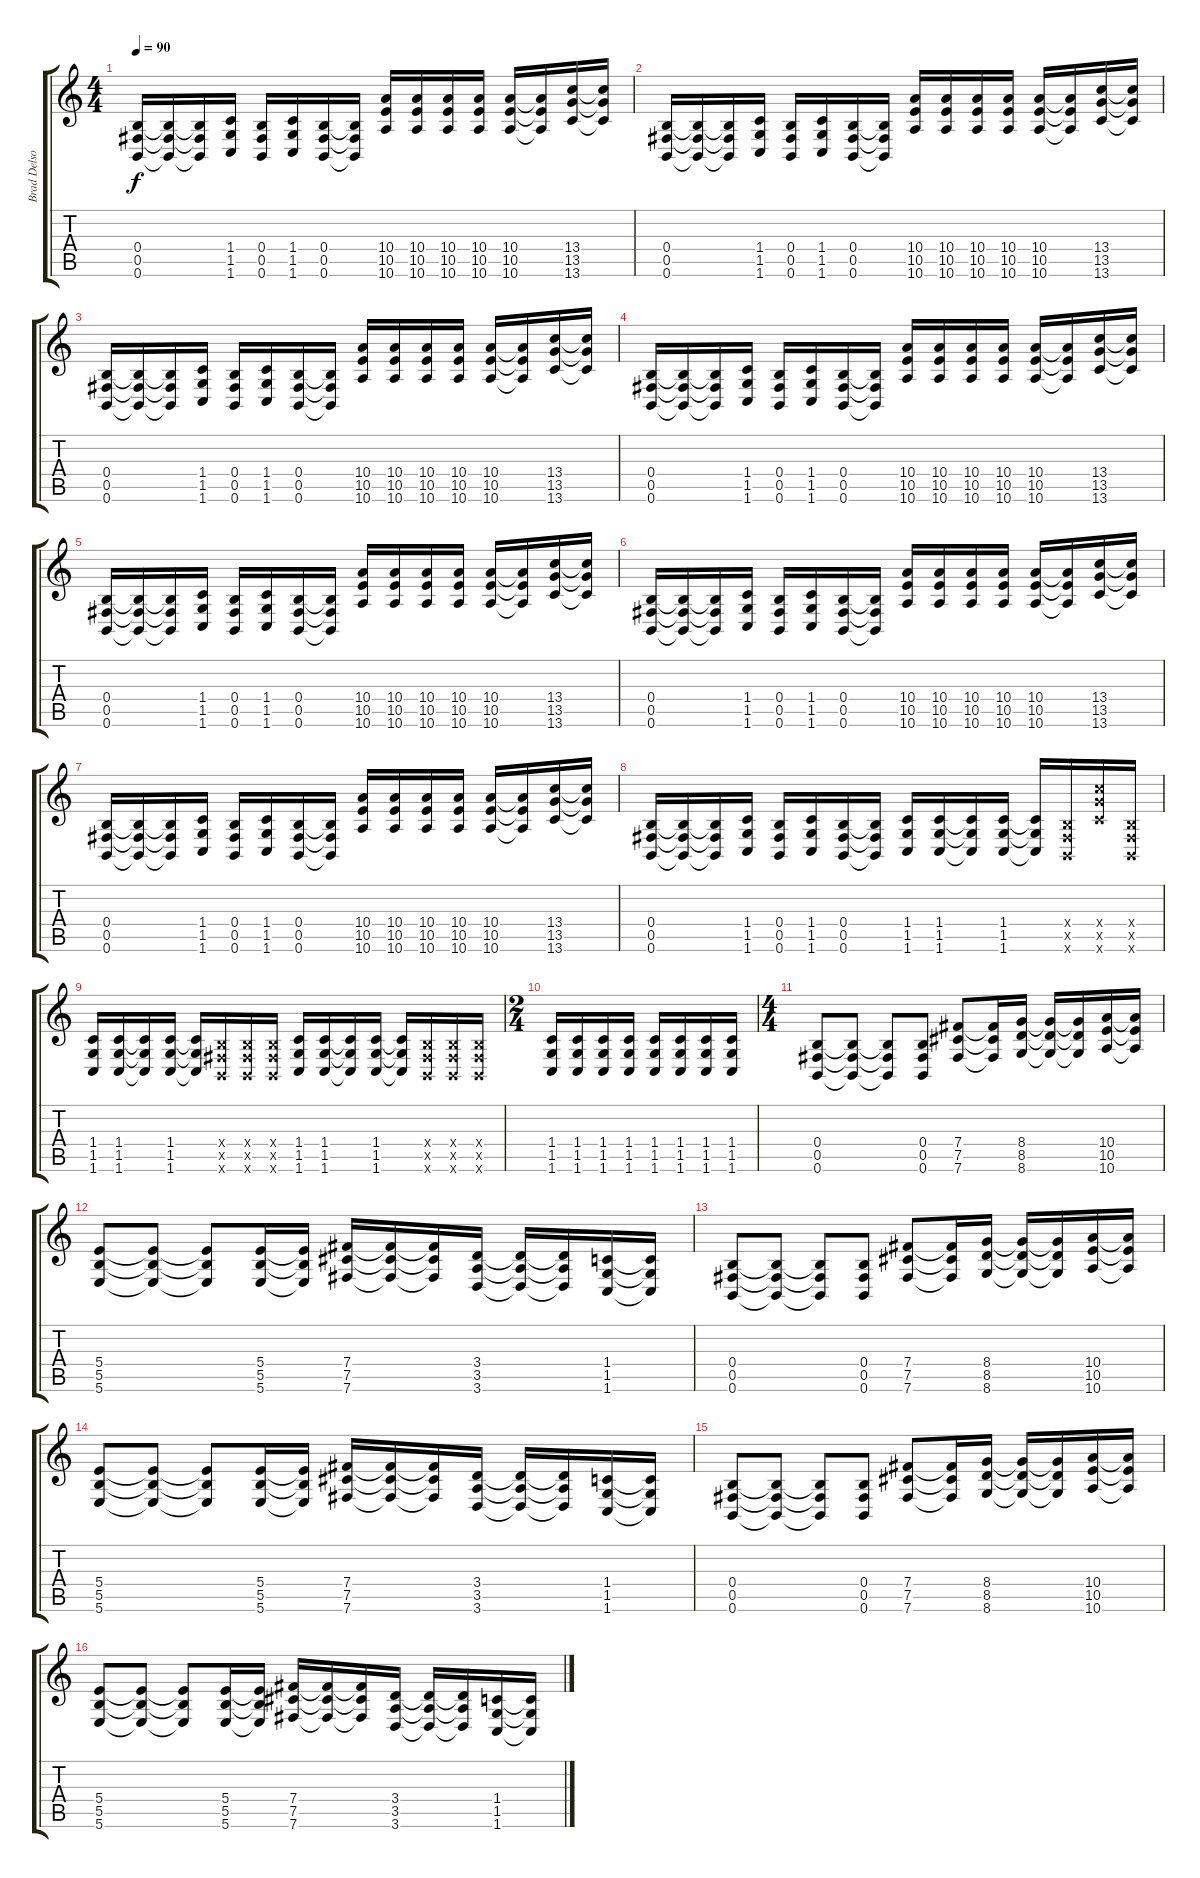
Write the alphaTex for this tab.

\track ("Brad Delson - Guitar" "Brad Delso") {instrument distortionguitar}
\staff {score tabs}
\tuning (Db4 Ab3 E3 B2 Gb2 B1) {hide}
\ts (4 4)
\tempo 90
\clef g2
\ks c
(0.4 0.5 0.6).16{dy f volume 16} (0.4{t} 0.5{t} 0.6{t}).16 (0.4{t} 0.5{t} 0.6{t}).16 (1.4 1.5 1.6).16 (0.4 0.5 0.6).16 (1.4 1.5 1.6).16 (0.4 0.5 0.6).16 (0.4{t} 0.5{t} 0.6{t}).16 (10.4 10.5 10.6).16 (10.4 10.5 10.6).16 (10.4 10.5 10.6).16 (10.4 10.5 10.6).16 (10.4 10.5 10.6).16 (10.4{t} 10.5{t} 10.6{t}).16 (13.4 13.5 13.6).16 (13.4{t} 13.5{t} 13.6{t}).16 |
(0.4 0.5 0.6).16 (0.4{t} 0.5{t} 0.6{t}).16 (0.4{t} 0.5{t} 0.6{t}).16 (1.4 1.5 1.6).16 (0.4 0.5 0.6).16 (1.4 1.5 1.6).16 (0.4 0.5 0.6).16 (0.4{t} 0.5{t} 0.6{t}).16 (10.4 10.5 10.6).16 (10.4 10.5 10.6).16 (10.4 10.5 10.6).16 (10.4 10.5 10.6).16 (10.4 10.5 10.6).16 (10.4{t} 10.5{t} 10.6{t}).16 (13.4 13.5 13.6).16 (13.4{t} 13.5{t} 13.6{t}).16 |
(0.4 0.5 0.6).16 (0.4{t} 0.5{t} 0.6{t}).16 (0.4{t} 0.5{t} 0.6{t}).16 (1.4 1.5 1.6).16 (0.4 0.5 0.6).16 (1.4 1.5 1.6).16 (0.4 0.5 0.6).16 (0.4{t} 0.5{t} 0.6{t}).16 (10.4 10.5 10.6).16 (10.4 10.5 10.6).16 (10.4 10.5 10.6).16 (10.4 10.5 10.6).16 (10.4 10.5 10.6).16 (10.4{t} 10.5{t} 10.6{t}).16 (13.4 13.5 13.6).16 (13.4{t} 13.5{t} 13.6{t}).16 |
(0.4 0.5 0.6).16 (0.4{t} 0.5{t} 0.6{t}).16 (0.4{t} 0.5{t} 0.6{t}).16 (1.4 1.5 1.6).16 (0.4 0.5 0.6).16 (1.4 1.5 1.6).16 (0.4 0.5 0.6).16 (0.4{t} 0.5{t} 0.6{t}).16 (10.4 10.5 10.6).16 (10.4 10.5 10.6).16 (10.4 10.5 10.6).16 (10.4 10.5 10.6).16 (10.4 10.5 10.6).16 (10.4{t} 10.5{t} 10.6{t}).16 (13.4 13.5 13.6).16 (13.4{t} 13.5{t} 13.6{t}).16 |
(0.4 0.5 0.6).16 (0.4{t} 0.5{t} 0.6{t}).16 (0.4{t} 0.5{t} 0.6{t}).16 (1.4 1.5 1.6).16 (0.4 0.5 0.6).16 (1.4 1.5 1.6).16 (0.4 0.5 0.6).16 (0.4{t} 0.5{t} 0.6{t}).16 (10.4 10.5 10.6).16 (10.4 10.5 10.6).16 (10.4 10.5 10.6).16 (10.4 10.5 10.6).16 (10.4 10.5 10.6).16 (10.4{t} 10.5{t} 10.6{t}).16 (13.4 13.5 13.6).16 (13.4{t} 13.5{t} 13.6{t}).16 |
(0.4 0.5 0.6).16 (0.4{t} 0.5{t} 0.6{t}).16 (0.4{t} 0.5{t} 0.6{t}).16 (1.4 1.5 1.6).16 (0.4 0.5 0.6).16 (1.4 1.5 1.6).16 (0.4 0.5 0.6).16 (0.4{t} 0.5{t} 0.6{t}).16 (10.4 10.5 10.6).16 (10.4 10.5 10.6).16 (10.4 10.5 10.6).16 (10.4 10.5 10.6).16 (10.4 10.5 10.6).16 (10.4{t} 10.5{t} 10.6{t}).16 (13.4 13.5 13.6).16 (13.4{t} 13.5{t} 13.6{t}).16 |
(0.4 0.5 0.6).16 (0.4{t} 0.5{t} 0.6{t}).16 (0.4{t} 0.5{t} 0.6{t}).16 (1.4 1.5 1.6).16 (0.4 0.5 0.6).16 (1.4 1.5 1.6).16 (0.4 0.5 0.6).16 (0.4{t} 0.5{t} 0.6{t}).16 (10.4 10.5 10.6).16 (10.4 10.5 10.6).16 (10.4 10.5 10.6).16 (10.4 10.5 10.6).16 (10.4 10.5 10.6).16 (10.4{t} 10.5{t} 10.6{t}).16 (13.4 13.5 13.6).16 (13.4{t} 13.5{t} 13.6{t}).16 |
(0.4 0.5 0.6).16 (0.4{t} 0.5{t} 0.6{t}).16 (0.4{t} 0.5{t} 0.6{t}).16 (1.4 1.5 1.6).16 (0.4 0.5 0.6).16 (1.4 1.5 1.6).16 (0.4 0.5 0.6).16 (0.4{t} 0.5{t} 0.6{t}).16 (1.4 1.5 1.6).16 (1.4 1.5 1.6).16 (1.4{t} 1.5{t} 1.6{t}).16 (1.4 1.5 1.6).16 (1.4{t} 1.5{t} 1.6{t}).16 (0.4{x} 0.5{x} 0.6{x}).16 (13.4{x} 13.5{x} 13.6{x}).16 (0.4{x} 0.5{x} 0.6{x}).16 |
(1.4 1.5 1.6).16 (1.4 1.5 1.6).16 (1.4{t} 1.5{t} 1.6{t}).16 (1.4 1.5 1.6).16 (1.4{t} 1.5{t} 1.6{t}).16 (0.4{x} 0.5{x} 0.6{x}).16 (0.4{x} 0.5{x} 0.6{x}).16 (0.4{x} 0.5{x} 0.6{x}).16 (1.4 1.5 1.6).16 (1.4 1.5 1.6).16 (1.4{t} 1.5{t} 1.6{t}).16 (1.4 1.5 1.6).16 (1.4{t} 1.5{t} 1.6{t}).16 (0.4{x} 0.5{x} 0.6{x}).16 (0.4{x} 0.5{x} 0.6{x}).16 (0.4{x} 0.5{x} 0.6{x}).16 |
\ts (2 4)
(1.4 1.5 1.6).16 (1.4 1.5 1.6).16 (1.4 1.5 1.6).16 (1.4 1.5 1.6).16 (1.4 1.5 1.6).16 (1.4 1.5 1.6).16 (1.4 1.5 1.6).16 (1.4 1.5 1.6).16 |
\ts (4 4)
(0.4 0.5 0.6).8 (0.4{t} 0.5{t} 0.6{t}).8 (0.4{t} 0.5{t} 0.6{t}).8 (0.4 0.5 0.6).8 (7.4 7.5 7.6).8 (7.4{t} 7.5{t} 7.6{t}).16 (8.4 8.5 8.6).16 (8.4{t} 8.5{t} 8.6{t}).16 (8.4{t} 8.5{t} 8.6{t}).16 (10.4 10.5 10.6).16 (10.4{t} 10.5{t} 10.6{t}).16 |
(5.4 5.5 5.6).8 (5.4{t} 5.5{t} 5.6{t}).8 (5.4{t} 5.5{t} 5.6{t}).8 (5.4 5.5 5.6).16 (5.4{t} 5.5{t} 5.6{t}).16 (7.4 7.5 7.6).16 (7.4{t} 7.5{t} 7.6{t}).16 (7.4{t} 7.5{t} 7.6{t}).16 (3.4 3.5 3.6).16 (3.4{t} 3.5{t} 3.6{t}).16 (3.4{t} 3.5{t} 3.6{t}).16 (1.4 1.5 1.6).16 (1.4{t} 1.5{t} 1.6{t}).16 |
(0.4 0.5 0.6).8 (0.4{t} 0.5{t} 0.6{t}).8 (0.4{t} 0.5{t} 0.6{t}).8 (0.4 0.5 0.6).8 (7.4 7.5 7.6).8 (7.4{t} 7.5{t} 7.6{t}).16 (8.4 8.5 8.6).16 (8.4{t} 8.5{t} 8.6{t}).16 (8.4{t} 8.5{t} 8.6{t}).16 (10.4 10.5 10.6).16 (10.4{t} 10.5{t} 10.6{t}).16 |
(5.4 5.5 5.6).8 (5.4{t} 5.5{t} 5.6{t}).8 (5.4{t} 5.5{t} 5.6{t}).8 (5.4 5.5 5.6).16 (5.4{t} 5.5{t} 5.6{t}).16 (7.4 7.5 7.6).16 (7.4{t} 7.5{t} 7.6{t}).16 (7.4{t} 7.5{t} 7.6{t}).16 (3.4 3.5 3.6).16 (3.4{t} 3.5{t} 3.6{t}).16 (3.4{t} 3.5{t} 3.6{t}).16 (1.4 1.5 1.6).16 (1.4{t} 1.5{t} 1.6{t}).16 |
(0.4 0.5 0.6).8 (0.4{t} 0.5{t} 0.6{t}).8 (0.4{t} 0.5{t} 0.6{t}).8 (0.4 0.5 0.6).8 (7.4 7.5 7.6).8 (7.4{t} 7.5{t} 7.6{t}).16 (8.4 8.5 8.6).16 (8.4{t} 8.5{t} 8.6{t}).16 (8.4{t} 8.5{t} 8.6{t}).16 (10.4 10.5 10.6).16 (10.4{t} 10.5{t} 10.6{t}).16 |
(5.4 5.5 5.6).8 (5.4{t} 5.5{t} 5.6{t}).8 (5.4{t} 5.5{t} 5.6{t}).8 (5.4 5.5 5.6).16 (5.4{t} 5.5{t} 5.6{t}).16 (7.4 7.5 7.6).16 (7.4{t} 7.5{t} 7.6{t}).16 (7.4{t} 7.5{t} 7.6{t}).16 (3.4 3.5 3.6).16 (3.4{t} 3.5{t} 3.6{t}).16 (3.4{t} 3.5{t} 3.6{t}).16 (1.4 1.5 1.6).16 (1.4{t} 1.5{t} 1.6{t}).16
